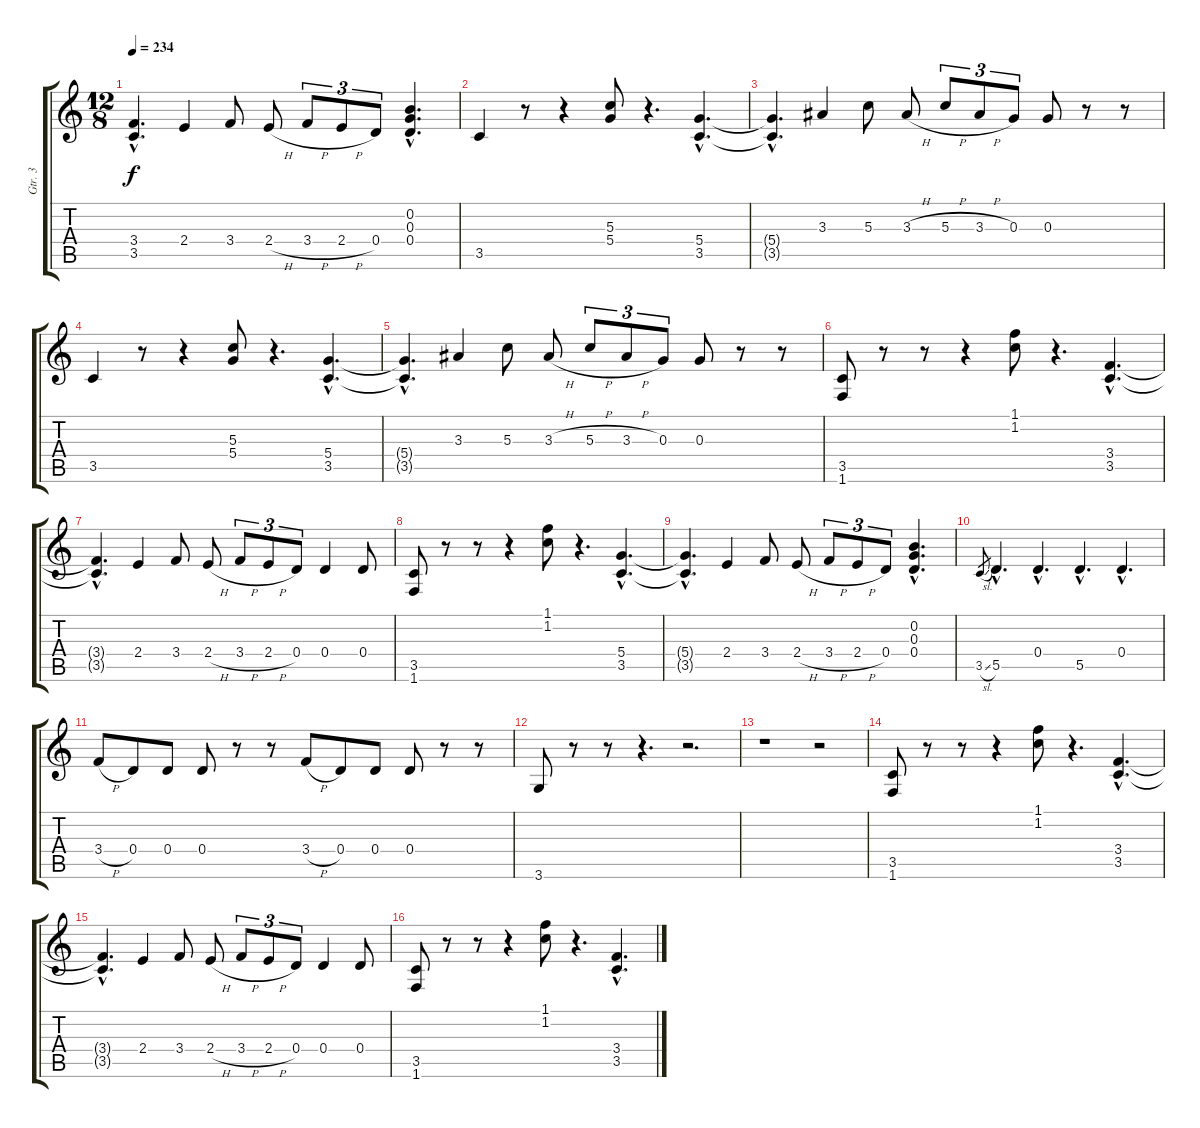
\track ("Gtr. 3" "Gtr. 3") {instrument distortionguitar}
\staff {score tabs}
\tuning (E4 B3 G3 D3 A2 E2) {hide}
\ts (12 8)
\tempo 234
\clef g2
\ks c
(3.4{hac t} 3.5{hac t}).4{d dy f} 2.4.4 3.4.8 2.4{h}.8 3.4{h}.8{tu (3 2)} 2.4{h}.8{tu (3 2)} 0.4.8{tu (3 2)} (0.2{hac} 0.3{hac} 0.4{hac}).4{d} |
3.5.4 r.8 r.4 (5.3 5.4).8 r.4{d} (5.4{hac} 3.5{hac}).4{d} |
(5.4{hac t} 3.5{hac t}).4{d} 3.3.4 5.3.8 3.3{h}.8 5.3{h}.8{tu (3 2)} 3.3{h}.8{tu (3 2)} 0.3.8{tu (3 2)} 0.3.8 r.8 r.8 |
3.5.4 r.8 r.4 (5.3 5.4).8 r.4{d} (5.4{hac} 3.5{hac}).4{d} |
(5.4{hac t} 3.5{hac t}).4{d} 3.3.4 5.3.8 3.3{h}.8 5.3{h}.8{tu (3 2)} 3.3{h}.8{tu (3 2)} 0.3.8{tu (3 2)} 0.3.8 r.8 r.8 |
(3.5 1.6).8 r.8 r.8 r.4 (1.1 1.2).8 r.4{d} (3.4{hac} 3.5{hac}).4{d} |
(3.4{hac t} 3.5{hac t}).4{d} 2.4.4 3.4.8 2.4{h}.8 3.4{h}.8{tu (3 2)} 2.4{h}.8{tu (3 2)} 0.4.8{tu (3 2)} 0.4.4 0.4.8 |
(3.5 1.6).8 r.8 r.8 r.4 (1.1 1.2).8 r.4{d} (5.4{hac} 3.5{hac}).4{d} |
(5.4{hac t} 3.5{hac t}).4{d} 2.4.4 3.4.8 2.4{h}.8 3.4{h}.8{tu (3 2)} 2.4{h}.8{tu (3 2)} 0.4.8{tu (3 2)} (0.2{hac} 0.3{hac} 0.4{hac}).4{d} |
3.5{sl}.8{gr} 5.5{hac}.4{d} 0.4{hac}.4{d} 5.5{hac}.4{d} 0.4{hac}.4{d} |
3.4{h}.8 0.4.8 0.4.8 0.4.8 r.8 r.8 3.4{h}.8 0.4.8 0.4.8 0.4.8 r.8 r.8 |
3.6.8 r.8 r.8 r.4{d} r.2{d} |
r.1 r.2 |
(3.5 1.6).8 r.8 r.8 r.4 (1.1 1.2).8 r.4{d} (3.4{hac} 3.5{hac}).4{d} |
(3.4{hac t} 3.5{hac t}).4{d} 2.4.4 3.4.8 2.4{h}.8 3.4{h}.8{tu (3 2)} 2.4{h}.8{tu (3 2)} 0.4.8{tu (3 2)} 0.4.4 0.4.8 |
(3.5 1.6).8 r.8 r.8 r.4 (1.1 1.2).8 r.4{d} (3.4{hac} 3.5{hac}).4{d}
